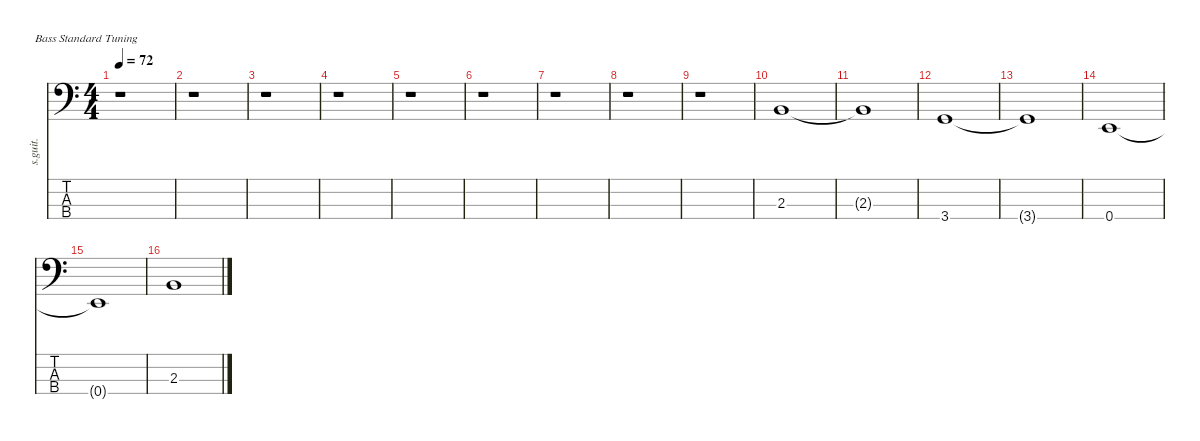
\defaultSystemsLayout 4
\hideDynamics
\bracketExtendMode nobrackets
\track ("Pino Palladino" "s.guit.") {instrument electricbassfinger}
\staff {score tabs}
\tuning (G2 D2 A1 E1)
\ts (4 4)
\beaming (8 2 2 2 2)
\tempo 72
\clef f4
\ks c
r.1{dy f instrument electricbassfinger} |
r.1 |
r.1 |
r.1 |
r.1 |
r.1 |
r.1 |
r.1 |
r.1 |
2.3.1{lyrics (0 "") lyrics (1 "") lyrics (2 "") lyrics (3 "") lyrics (4 "")} |
2.3{t}.1{lyrics (0 "") lyrics (1 "") lyrics (2 "") lyrics (3 "") lyrics (4 "")} |
3.4.1{lyrics (0 "") lyrics (1 "") lyrics (2 "") lyrics (3 "") lyrics (4 "")} |
3.4{t}.1{lyrics (0 "") lyrics (1 "") lyrics (2 "") lyrics (3 "") lyrics (4 "")} |
0.4.1{lyrics (0 "") lyrics (1 "") lyrics (2 "") lyrics (3 "") lyrics (4 "")} |
0.4{t}.1{lyrics (0 "") lyrics (1 "") lyrics (2 "") lyrics (3 "") lyrics (4 "")} |
2.3.1{lyrics (0 "") lyrics (1 "") lyrics (2 "") lyrics (3 "") lyrics (4 "")}
